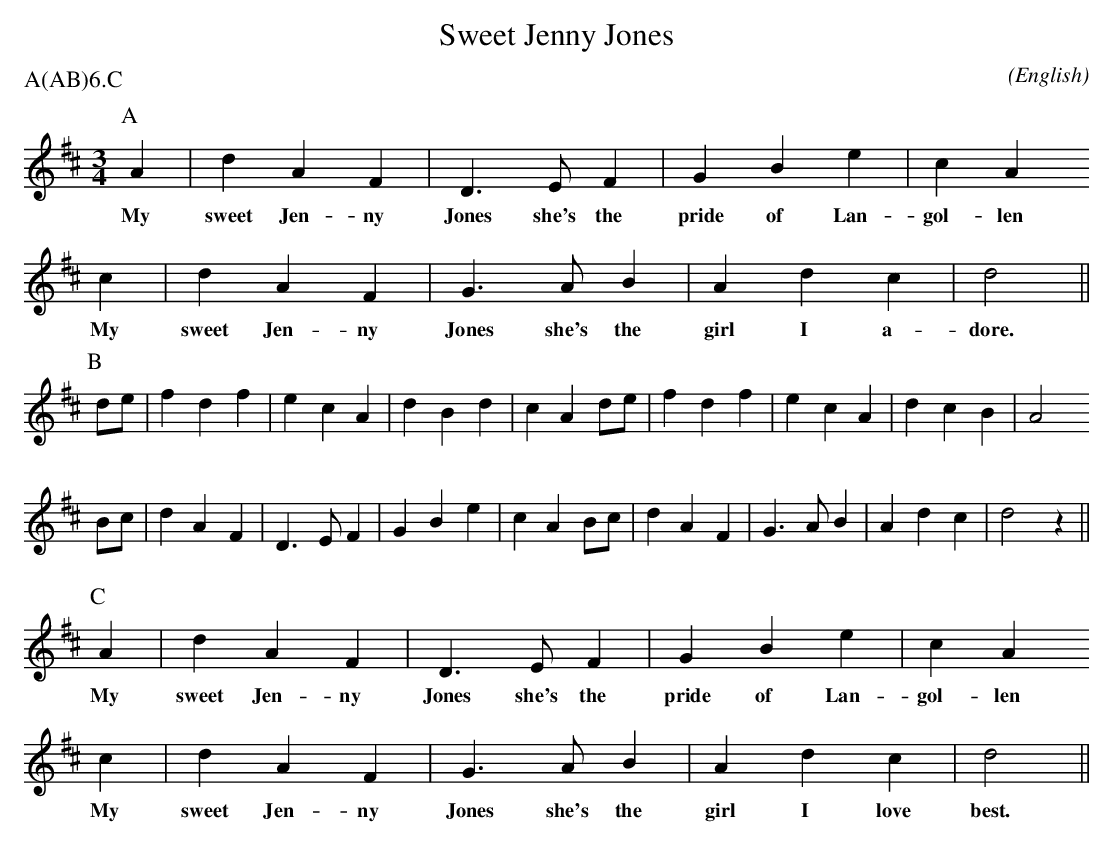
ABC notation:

X:1
T: Sweet Jenny Jones
M: 3/4
C:
O: English
P:A(AB)6.C
K:D
P:A
   A2 | d2    A2   F2 | D3    E  F2 | G2    B2 e2 | c2  A2
w: My   sweet Jen- ny   Jones she's the  pride of Lan-gol-len
   c2 | d2    A2   F2 | G2>A2 B2 | A2    d2 c2 | d4       ||
w: My  sweet Jen- ny   Jones she's the  girl  I  a-   dore.
P:B
   de | f2 d2 f2 | e2 c2 A2 | d2 B2 d2 | c2 A2 \
   de | f2 d2 f2 | e2 c2 A2 | d2 c2 B2 | A4
   Bc | d2 A2 F2 | D3  E F2 | G2 B2 e2 | c2 A2 \
   Bc | d2 A2 F2 | G3 A B2 | A2 d2 c2 | d4 z2 ||
P:C
   A2 | d2    A2   F2 | D3    E  F2 | G2    B2 e2 | c2  A2
w: My   sweet Jen- ny   Jones she's the  pride of Lan-gol-len
   c2 | d2    A2   F2 | G2>A2 B2 | A2    d2 c2 | d4       ||
w: My  sweet Jen- ny   Jones she's the  girl  I  love best.
